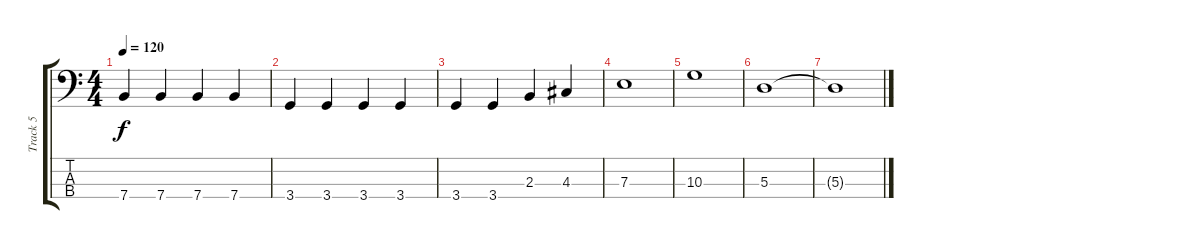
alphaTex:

\track ("Track 5" "Track 5") {instrument electricbassfinger}
\staff {score tabs}
\tuning (G2 D2 A1 E1) {hide}
\ts (4 4)
\tempo 120
\clef f4
\ks c
7.4.4{dy f} 7.4.4 7.4.4 7.4.4 |
3.4.4 3.4.4 3.4.4 3.4.4 |
3.4.4 3.4.4 2.3.4 4.3.4 |
7.3.1 |
10.3.1 |
5.3.1 |
5.3{t}.1
